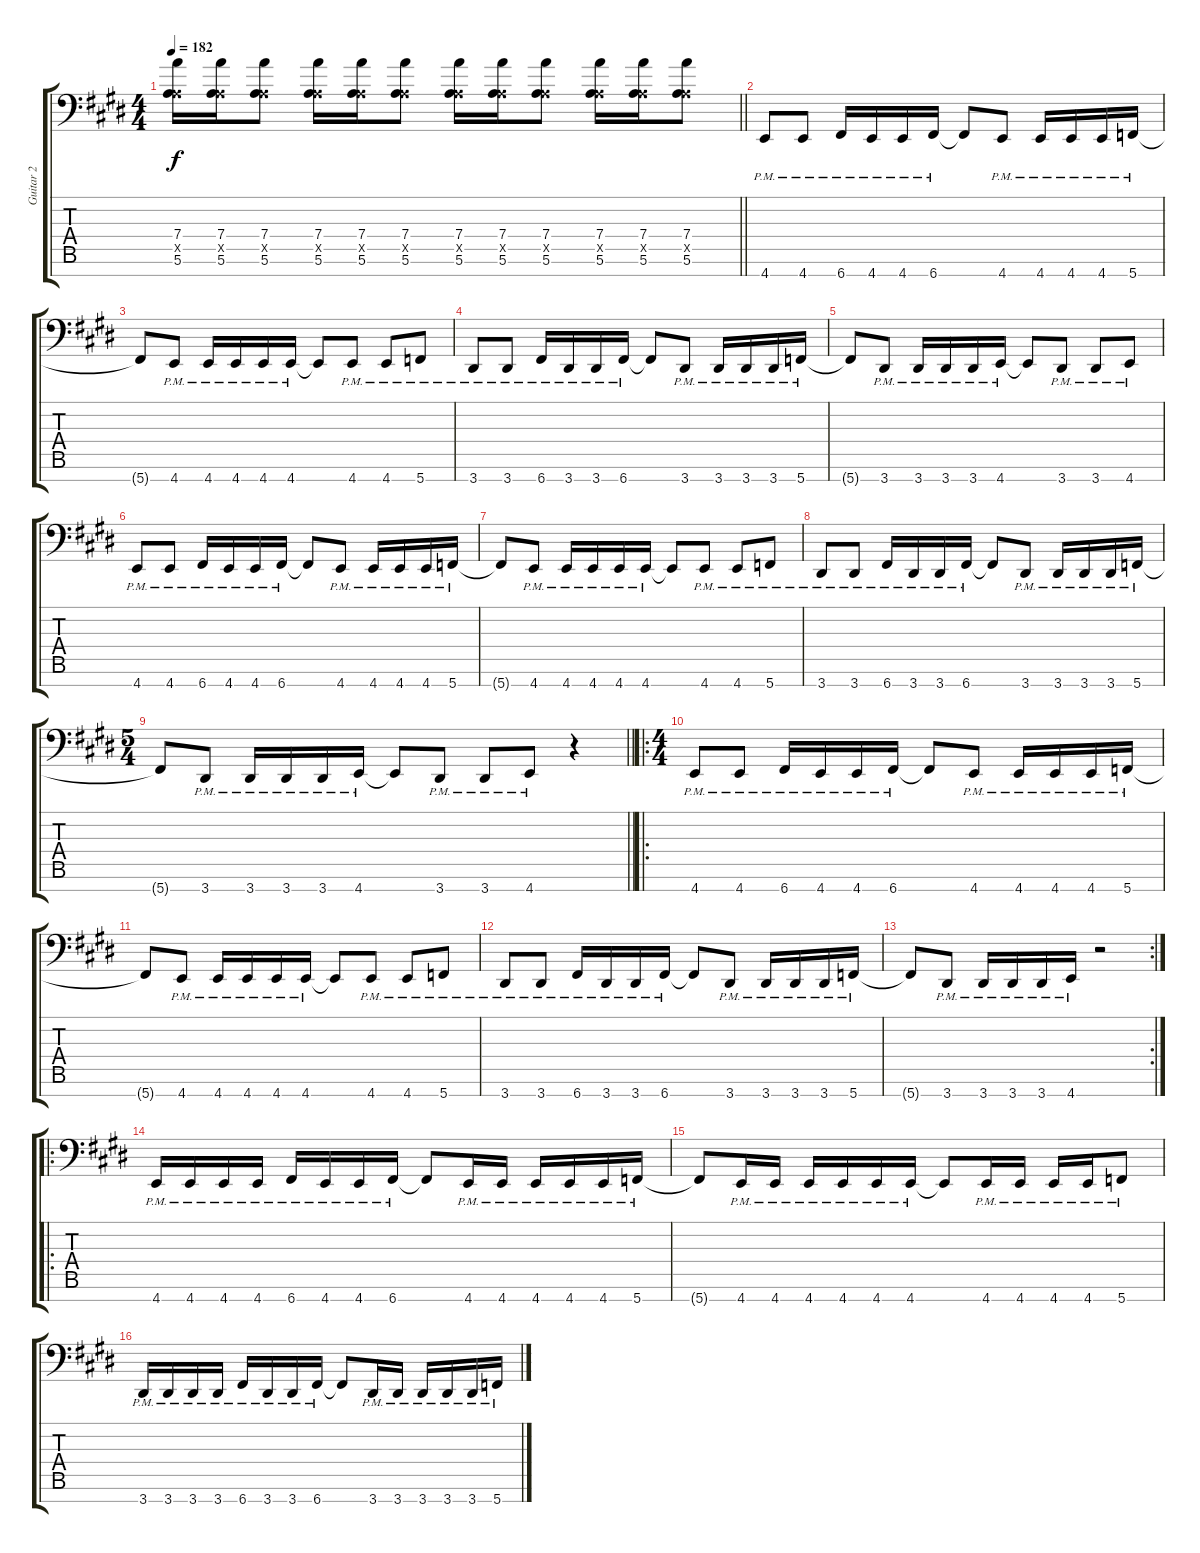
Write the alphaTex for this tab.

\track ("Guitar 2" "Guitar 2") {instrument distortionguitar}
\staff {score tabs}
\tuning (E4 B3 G3 D3 A2 E2 C-1) {hide}
\ts (4 4)
\tempo 182
\clef f4
\barLineRight lightlight
\ks c#minor
(7.4 0.5{x} 5.6).16{dy f} (7.4 0.5{x} 5.6).16 (7.4 0.5{x} 5.6).8 (7.4 0.5{x} 5.6).16 (7.4 0.5{x} 5.6).16 (7.4 0.5{x} 5.6).8 (7.4 0.5{x} 5.6).16 (7.4 0.5{x} 5.6).16 (7.4 0.5{x} 5.6).8 (7.4 0.5{x} 5.6).16 (7.4 0.5{x} 5.6).16 (7.4 0.5{x} 5.6).8 |
4.7{pm}.8 4.7{pm}.8 6.7{pm}.16 4.7{pm}.16 4.7{pm}.16 6.7{pm}.16 6.7{t}.8 4.7{pm}.8 4.7{pm}.16 4.7{pm}.16 4.7{pm}.16 5.7{pm}.16 |
5.7{t}.8 4.7{pm}.8 4.7{pm}.16 4.7{pm}.16 4.7{pm}.16 4.7{pm}.16 4.7{t}.8 4.7{pm}.8 4.7{pm}.8 5.7{pm}.8 |
3.7{pm}.8 3.7{pm}.8 6.7{pm}.16 3.7{pm}.16 3.7{pm}.16 6.7{pm}.16 6.7{t}.8 3.7{pm}.8 3.7{pm}.16 3.7{pm}.16 3.7{pm}.16 5.7{pm}.16 |
5.7{t}.8 3.7{pm}.8 3.7{pm}.16 3.7{pm}.16 3.7{pm}.16 4.7{pm}.16 4.7{t}.8 3.7{pm}.8 3.7{pm}.8 4.7{pm}.8 |
4.7{pm}.8 4.7{pm}.8 6.7{pm}.16 4.7{pm}.16 4.7{pm}.16 6.7{pm}.16 6.7{t}.8 4.7{pm}.8 4.7{pm}.16 4.7{pm}.16 4.7{pm}.16 5.7{pm}.16 |
5.7{t}.8 4.7{pm}.8 4.7{pm}.16 4.7{pm}.16 4.7{pm}.16 4.7{pm}.16 4.7{t}.8 4.7{pm}.8 4.7{pm}.8 5.7{pm}.8 |
3.7{pm}.8 3.7{pm}.8 6.7{pm}.16 3.7{pm}.16 3.7{pm}.16 6.7{pm}.16 6.7{t}.8 3.7{pm}.8 3.7{pm}.16 3.7{pm}.16 3.7{pm}.16 5.7{pm}.16 |
\ts (5 4)
\barLineRight lightlight
5.7{t}.8 3.7{pm}.8 3.7{pm}.16 3.7{pm}.16 3.7{pm}.16 4.7{pm}.16 4.7{t}.8 3.7{pm}.8 3.7{pm}.8 4.7{pm}.8 r.4 |
\ro
\ts (4 4)
4.7{pm}.8 4.7{pm}.8 6.7{pm}.16 4.7{pm}.16 4.7{pm}.16 6.7{pm}.16 6.7{t}.8 4.7{pm}.8 4.7{pm}.16 4.7{pm}.16 4.7{pm}.16 5.7{pm}.16 |
5.7{t}.8 4.7{pm}.8 4.7{pm}.16 4.7{pm}.16 4.7{pm}.16 4.7{pm}.16 4.7{t}.8 4.7{pm}.8 4.7{pm}.8 5.7{pm}.8 |
3.7{pm}.8 3.7{pm}.8 6.7{pm}.16 3.7{pm}.16 3.7{pm}.16 6.7{pm}.16 6.7{t}.8 3.7{pm}.8 3.7{pm}.16 3.7{pm}.16 3.7{pm}.16 5.7{pm}.16 |
\rc 2
5.7{t}.8 3.7{pm}.8 3.7{pm}.16 3.7{pm}.16 3.7{pm}.16 4.7{pm}.16 r.2 |
\ro
4.7{pm}.16 4.7{pm}.16 4.7{pm}.16 4.7{pm}.16 6.7{pm}.16 4.7{pm}.16 4.7{pm}.16 6.7{pm}.16 6.7{t}.8 4.7{pm}.16 4.7{pm}.16 4.7{pm}.16 4.7{pm}.16 4.7{pm}.16 5.7{pm}.16 |
5.7{t}.8 4.7{pm}.16 4.7{pm}.16 4.7{pm}.16 4.7{pm}.16 4.7{pm}.16 4.7{pm}.16 4.7{t}.8 4.7{pm}.16 4.7{pm}.16 4.7{pm}.16 4.7{pm}.16 5.7{pm}.8 |
3.7{pm}.16 3.7{pm}.16 3.7{pm}.16 3.7{pm}.16 6.7{pm}.16 3.7{pm}.16 3.7{pm}.16 6.7{pm}.16 6.7{t}.8 3.7{pm}.16 3.7{pm}.16 3.7{pm}.16 3.7{pm}.16 3.7{pm}.16 5.7{pm}.16
